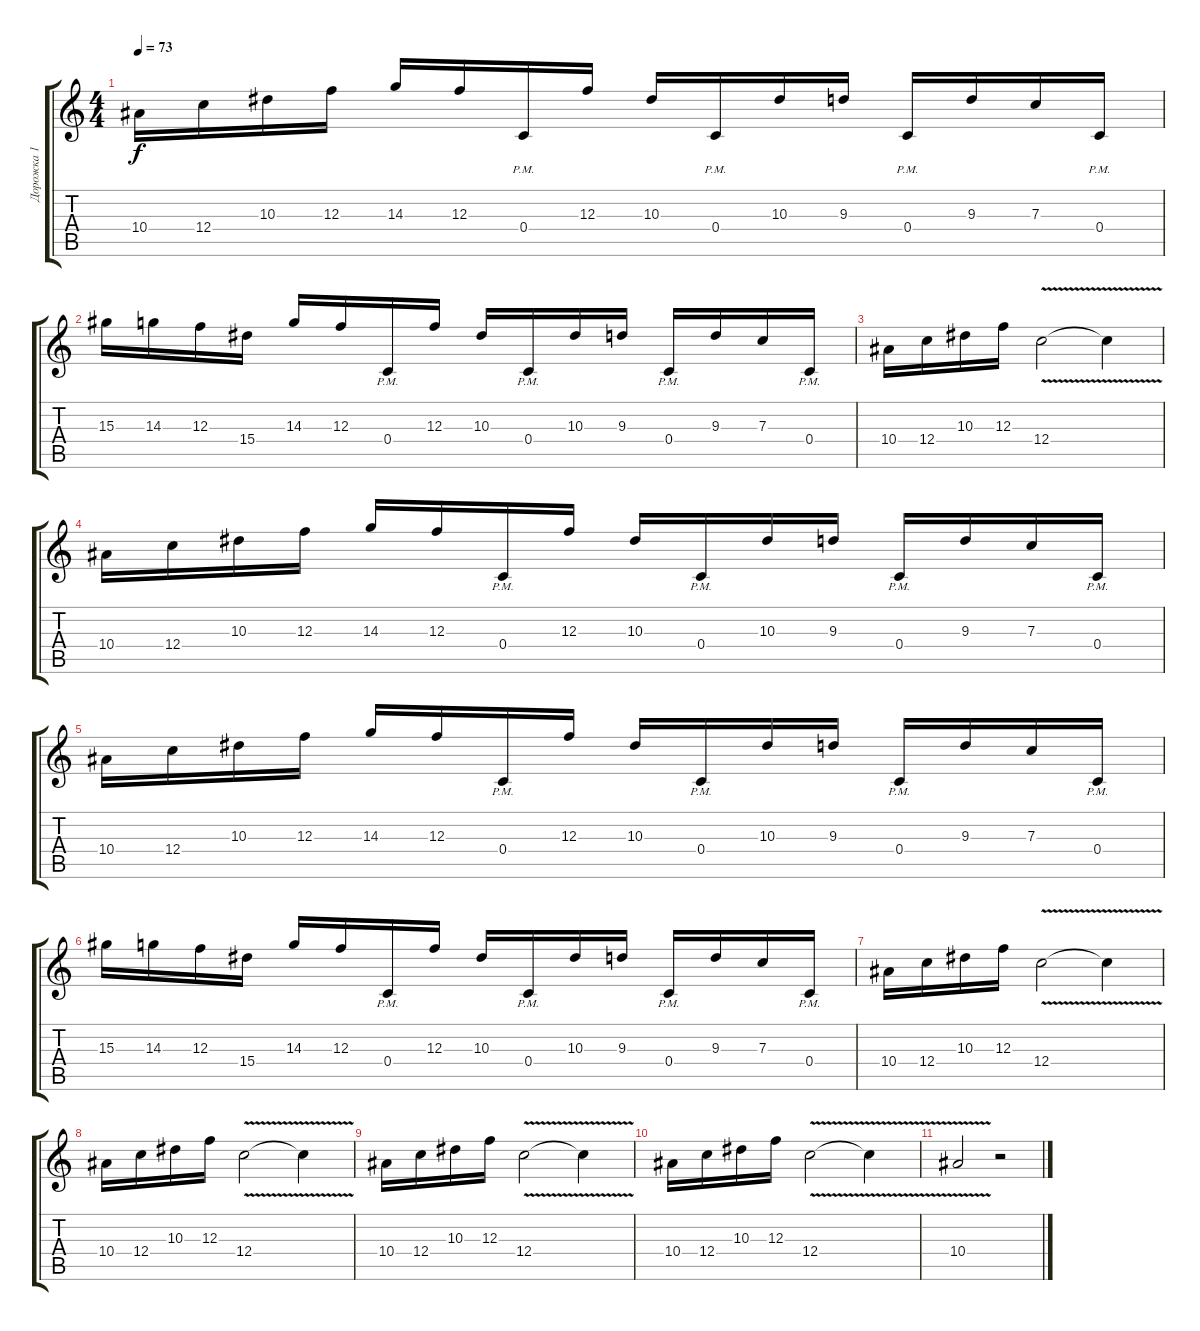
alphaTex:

\track ("Дорожка 1" "Дорожка 1") {instrument distortionguitar}
\staff {score tabs}
\tuning (D4 A3 F3 C3 G2 C2) {hide}
\ts (4 4)
\tempo 73
\clef g2
\ks c
10.4.16{dy f} 12.4.16 10.3.16 12.3.16 14.3.16 12.3.16 0.4{pm}.16 12.3.16 10.3.16 0.4{pm}.16 10.3.16 9.3.16 0.4{pm}.16 9.3.16 7.3.16 0.4{pm}.16 |
15.3.16 14.3.16 12.3.16 15.4.16 14.3.16 12.3.16 0.4{pm}.16 12.3.16 10.3.16 0.4{pm}.16 10.3.16 9.3.16 0.4{pm}.16 9.3.16 7.3.16 0.4{pm}.16 |
10.4.16 12.4.16 10.3.16 12.3.16 12.4{v}.2 12.4{t}.4 |
10.4.16 12.4.16 10.3.16 12.3.16 14.3.16 12.3.16 0.4{pm}.16 12.3.16 10.3.16 0.4{pm}.16 10.3.16 9.3.16 0.4{pm}.16 9.3.16 7.3.16 0.4{pm}.16 |
10.4.16 12.4.16 10.3.16 12.3.16 14.3.16 12.3.16 0.4{pm}.16 12.3.16 10.3.16 0.4{pm}.16 10.3.16 9.3.16 0.4{pm}.16 9.3.16 7.3.16 0.4{pm}.16 |
15.3.16 14.3.16 12.3.16 15.4.16 14.3.16 12.3.16 0.4{pm}.16 12.3.16 10.3.16 0.4{pm}.16 10.3.16 9.3.16 0.4{pm}.16 9.3.16 7.3.16 0.4{pm}.16 |
10.4.16 12.4.16 10.3.16 12.3.16 12.4{v}.2 12.4{t}.4 |
10.4.16 12.4.16 10.3.16 12.3.16 12.4{v}.2 12.4{t}.4 |
10.4.16 12.4.16 10.3.16 12.3.16 12.4{v}.2 12.4{t}.4 |
10.4.16 12.4.16 10.3.16 12.3.16 12.4{v}.2 12.4{t}.4 |
10.4{v}.2 r.2
